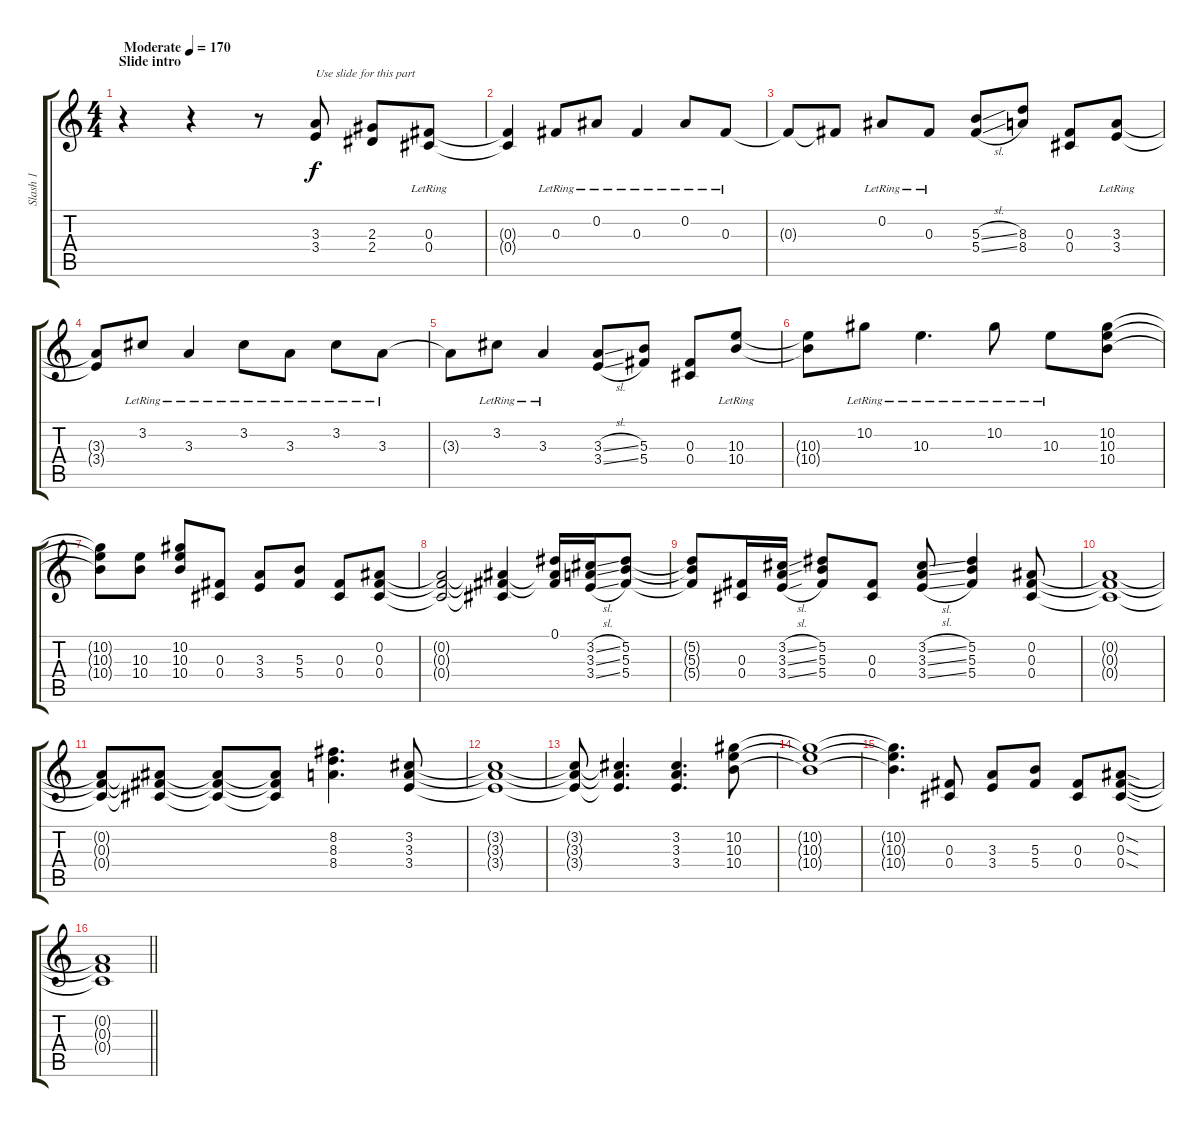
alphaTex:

\track ("Slash 1" "Slash 1") {instrument distortionguitar}
\staff {score tabs}
\tuning (Eb4 Bb3 Gb3 Db3 Ab2 Eb2) {hide}
\ts (4 4)
\section ("" "Slide intro")
\tempo (170 "Moderate")
\clef g2
\ks c
r.4{dy f balance 8 instrument distortionguitar} r.4 r.8 (3.3 3.4).8{txt "Use slide for this part"} (2.3 2.4).8 (0.3{lr} 0.4{lr}).8 |
(0.3{t} 0.4{t}).4 0.3{lr}.8 0.2{lr}.8 0.3{lr}.4 0.2{lr}.8 0.3{lr}.8 |
0.3{t}.8 0.3{t}.8 0.2{lr}.8 0.3{lr}.8 (5.3{sl} 5.4{sl}).8 (8.3 8.4).8 (0.3 0.4).8 (3.3{lr} 3.4{lr}).8 |
(3.3{t} 3.4{t}).8 3.2{lr}.8 3.3{lr}.4 3.2{lr}.8 3.3{lr}.8 3.2{lr}.8 3.3{lr}.8 |
3.3{t}.8 3.2{lr}.8 3.3{lr}.4 (3.3{sl} 3.4{sl}).8 (5.3 5.4).8 (0.3 0.4).8 (10.3{lr} 10.4{lr}).8 |
(10.3{t} 10.4{t}).8 10.2{lr}.8 10.3{lr}.4{d} 10.2{lr}.8 10.3{lr}.8 (10.2 10.3 10.4).8 |
(10.2{t} 10.3{t} 10.4{t}).8 (10.3 10.4).8 (10.2 10.3 10.4).8 (0.3 0.4).8 (3.3 3.4).8 (5.3 5.4).8 (0.3 0.4).8 (0.2 0.3 0.4).8 |
(0.2{t} 0.3{t} 0.4{t}).2 (0.2{t} 0.3{t} 0.4{t}).4 (0.1 0.2{t} 0.3{t}).16 (3.2{sl} 3.3{sl} 3.4{sl}).16 (5.2 5.3 5.4).8 |
(5.2{t} 5.3{t} 5.4{t}).8 (0.3 0.4).16 (3.2{sl} 3.3{sl} 3.4{sl}).16 (5.2 5.3 5.4).8 (0.3 0.4).8 (3.2{sl} 3.3{sl} 3.4{sl}).8 (5.2 5.3 5.4).4 (0.2 0.3 0.4).8 |
(0.2{t} 0.3{t} 0.4{t}).1 |
(0.2{t} 0.3{t} 0.4{t}).8 (0.2{t} 0.3{t} 0.4{t}).8 (0.2{t} 0.3{t} 0.4{t}).8 (0.2{t} 0.3{t} 0.4{t}).8 (8.2 8.3 8.4).4{d} (3.2 3.3 3.4).8 |
(3.2{t} 3.3{t} 3.4{t}).1 |
(3.2{t} 3.3{t} 3.4{t}).8 (3.2{t} 3.3{t} 3.4{t}).4{d} (3.2 3.3 3.4).4{d} (10.2 10.3 10.4).8 |
(10.2{t} 10.3{t} 10.4{t}).1 |
(10.2{t} 10.3{t} 10.4{t}).4{d} (0.3 0.4).8 (3.3 3.4).8 (5.3 5.4).8 (0.3 0.4).8 (0.2{sod} 0.3{sod} 0.4{sod}).8 |
\barLineRight lightlight
(0.2{t} 0.3{t} 0.4{t}).1
